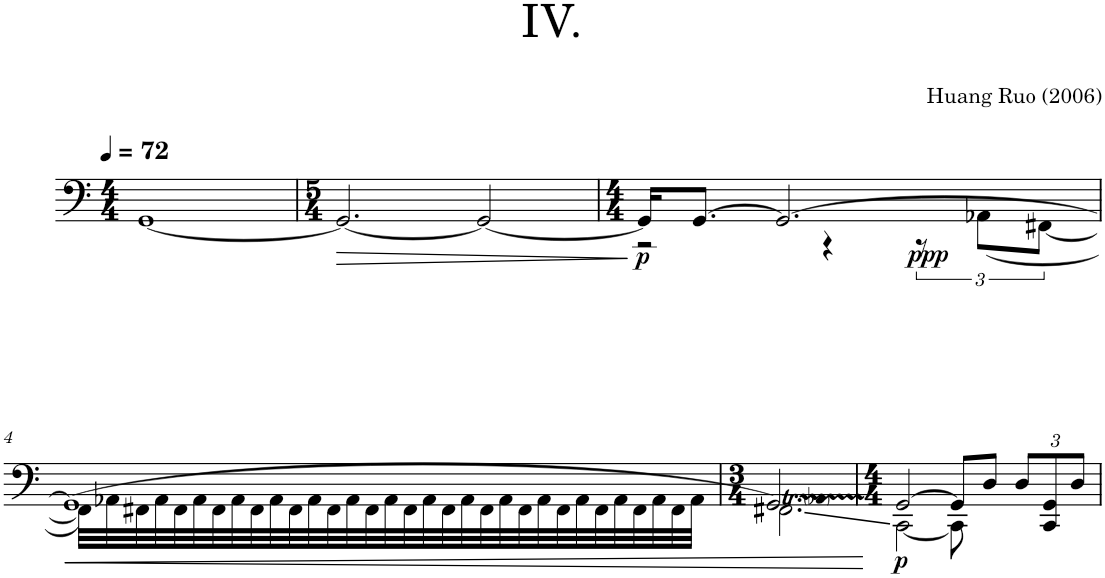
**kern	**dynam
*part1	*part1
*staff1	*staff1
*I"Violoncello	*
*I'Vc.	*
*clefF4	*
*k[]	*
*M4/4	*
*MM72	*
=1	=1
[1GG	.
=2	=2
*M5/4	*
!	!LO:HP:b
2.GG/_	>
2GG/_	.
.	]
=3	=3
*M4/4	*
*^	*
!	!	!LO:DY:b
16GG/KL]	2r	p
[8.GG/J	.	.
2.GG/_	.	.
.	4r	.
!	!	!LO:DY:b
.	12r	ppp
.	[12AA-X\L	.
.	[12FF#X\J	.
!!LO:LB:g=z	!!
=4	=4	=4
!	!	!LO:HP:b
1GG_	32FF#\LLL]	<
.	32AA-X\]	.
.	32FF#X\	.
.	32AA-\	.
.	32FF#\	.
.	32AA-\	.
.	32FF#\	.
.	32AA-\	.
.	32FF#\	.
.	32AA-\	.
.	32FF#\	.
.	32AA-\	.
.	32FF#\	.
.	32AA-\	.
.	32FF#\	.
.	32AA-\	.
.	32FF#\	.
.	32AA-\	.
.	32FF#\	.
.	32AA-\	.
.	32FF#\	.
.	32AA-\	.
.	32FF#\	.
.	32AA-\	.
.	32FF#\	.
.	32AA-\	.
.	32FF#\	.
.	32AA-\	.
.	32FF#\	.
.	32AA-\	.
.	32FF#\	.
.	32AA-\JJJ	.
*v	*v	*
=5	=5
*M3/4	*
*^	*
*	*^	*
2.GGT/]	2.FF#X\	2ryy	.
.	.	4AA-X!	.
*v	*v	*v	*
=6	=6
*M4/4	*
*^	*
*	*^	*
!	!	!	!LO:DY:b
*	*v	*v	*
[2GGTTT/	[2CC\	p
8GG/L]	8CC\]	[
8D/J	4.ryy	.
*Xbrackettup	*	*
12D/L	.	.
12CC/ 12GG/	.	.
12D/J	.	.
*v	*v	*
=	=
*-	*-
